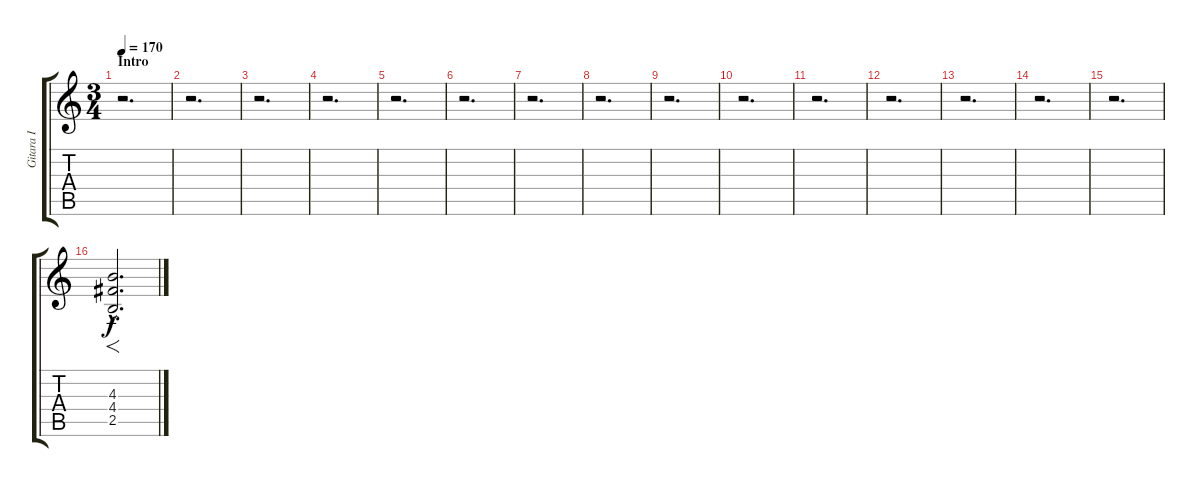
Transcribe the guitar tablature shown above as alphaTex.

\track ("Gitara I" "Gitara I") {instrument distortionguitar}
\staff {score tabs}
\tuning (E4 B3 G3 D3 A2 D2) {hide}
\ts (3 4)
\section ("" "Intro")
\tempo 170
\clef g2
\ks c
r.2{d dy f instrument distortionguitar} |
r.2{d} |
r.2{d} |
r.2{d} |
r.2{d} |
r.2{d} |
r.2{d} |
r.2{d} |
r.2{d} |
r.2{d} |
r.2{d} |
r.2{d} |
r.2{d} |
r.2{d} |
r.2{d} |
(4.3{hac} 4.4{hac} 2.5{hac}).2{f d}
